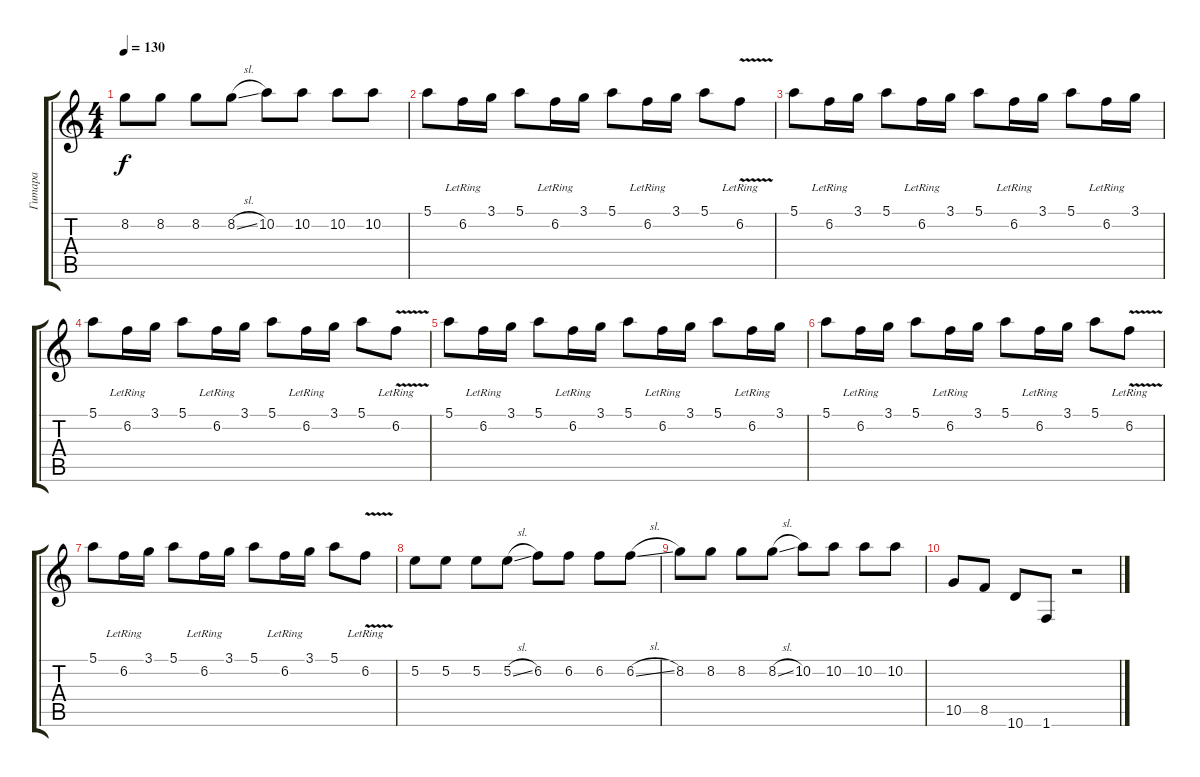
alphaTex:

\track ("Гитара" "Гитара") {instrument distortionguitar}
\staff {score tabs}
\tuning (E4 B3 G3 D3 A2 E2) {hide}
\ts (4 4)
\tempo 130
\clef g2
\ks c
8.2.8{dy f} 8.2.8 8.2.8 8.2{sl}.8 10.2.8 10.2.8 10.2.8 10.2.8 |
5.1.8 6.2{lr}.16 3.1.16 5.1.8 6.2{lr}.16 3.1.16 5.1.8 6.2{lr}.16 3.1.16 5.1.8 6.2{v lr}.8 |
5.1.8 6.2{lr}.16 3.1.16 5.1.8 6.2{lr}.16 3.1.16 5.1.8 6.2{lr}.16 3.1.16 5.1.8 6.2{lr}.16 3.1.16 |
5.1.8 6.2{lr}.16 3.1.16 5.1.8 6.2{lr}.16 3.1.16 5.1.8 6.2{lr}.16 3.1.16 5.1.8 6.2{v lr}.8 |
5.1.8 6.2{lr}.16 3.1.16 5.1.8 6.2{lr}.16 3.1.16 5.1.8 6.2{lr}.16 3.1.16 5.1.8 6.2{lr}.16 3.1.16 |
5.1.8 6.2{lr}.16 3.1.16 5.1.8 6.2{lr}.16 3.1.16 5.1.8 6.2{lr}.16 3.1.16 5.1.8 6.2{v lr}.8 |
5.1.8 6.2{lr}.16 3.1.16 5.1.8 6.2{lr}.16 3.1.16 5.1.8 6.2{lr}.16 3.1.16 5.1.8 6.2{v lr}.8 |
5.2.8 5.2.8 5.2.8 5.2{sl}.8 6.2.8 6.2.8 6.2.8 6.2{sl}.8 |
8.2.8 8.2.8 8.2.8 8.2{sl}.8 10.2.8 10.2.8 10.2.8 10.2.8 |
10.5.8 8.5.8 10.6.8 1.6.8 r.2
